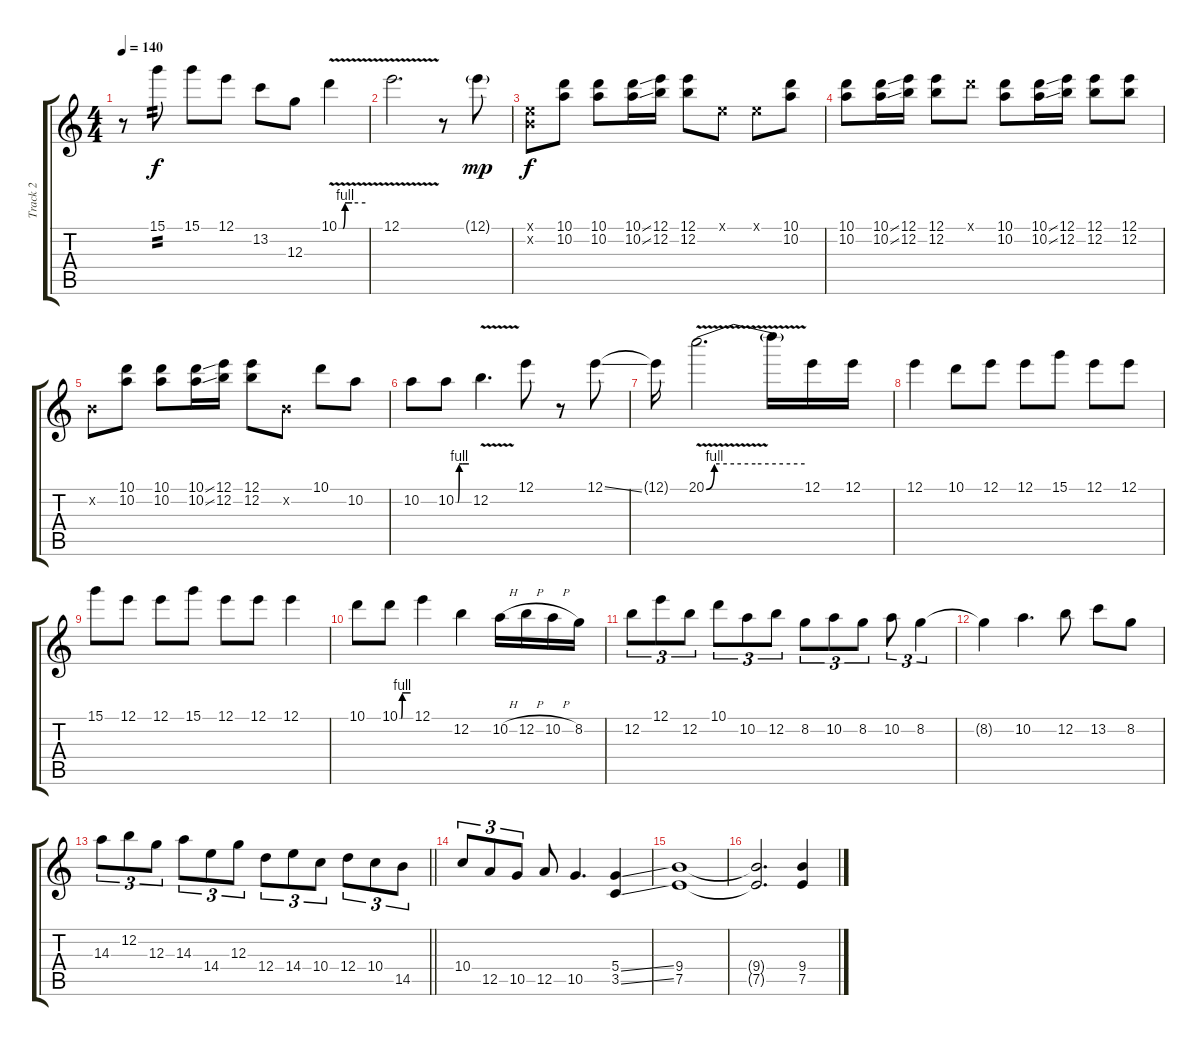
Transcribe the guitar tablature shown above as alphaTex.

\track ("Track 2" "Track 2") {instrument overdrivenguitar}
\staff {score tabs}
\tuning (E4 B3 G3 D3 A2 E2) {hide}
\ts (4 4)
\tempo 140
\clef g2
\ks c
r.8{dy f} 15.1.8{tp 2} 15.1.8 12.1.8 13.2.8 12.3.8 10.1{be (custom 0 0 9 0 14 4 30 4 60 4) v}.4 |
12.1{v}.2{d} r.8 12.1{g}.8{dy mp} |
(0.1{x} 0.2{x}).8{dy f} (10.1 10.2).8 (10.1 10.2).8 (10.1{ss} 10.2{ss}).16 (12.1 12.2).16 (12.1 12.2).8 0.1{x}.8 0.1{x}.8 (10.1 10.2).8 |
(10.1 10.2).8 (10.1{ss} 10.2{ss}).16 (12.1 12.2).16 (12.1 12.2).8 10.1{x}.8 (10.1 10.2).8 (10.1{ss} 10.2{ss}).16 (12.1 12.2).16 (12.1 12.2).8 (12.1 12.2).8 |
0.2{x}.8 (10.1 10.2).8 (10.1 10.2).8 (10.1{ss} 10.2{ss}).16 (12.1 12.2).16 (12.1 12.2).8 0.2{x}.8 10.1.8 10.2.8 |
10.2.8 10.2{be (custom 0 0 9 0 16 4 30 4 60 4)}.8 12.2{v}.4{d} 12.1.8 r.8 12.1{ss}.8 |
12.1{t}.16 20.1{be (custom 0 0 5 4 17 4 30 4 60 4) v}.2{d} 20.1{t}.16 12.1.16 12.1.16 |
12.1.4 10.1.8 12.1.8 12.1.8 15.1.8 12.1.8 12.1.8 |
15.1.8 12.1.8 12.1.8 15.1.8 12.1.8 12.1.8 12.1.4 |
10.1.8 10.1{be (custom 0 0 10 0 15 4 30 4 60 4)}.8 12.1.4 12.2.4 10.2{h}.16 12.2{h}.16 10.2{h}.16 8.2.16 |
12.2.8{tu (3 2)} 12.1.8{tu (3 2)} 12.2.8{tu (3 2)} 10.1.8{tu (3 2)} 10.2.8{tu (3 2)} 12.2.8{tu (3 2)} 8.2.8{tu (3 2)} 10.2.8{tu (3 2)} 8.2.8{tu (3 2)} 10.2.8{tu (3 2)} 8.2.4{tu (3 2)} |
8.2{t}.4 10.2.4{d} 12.2.8 13.2.8 8.2.8 |
\barLineRight lightlight
14.3.8{tu (3 2)} 12.2.8{tu (3 2)} 12.3.8{tu (3 2)} 14.3.8{tu (3 2)} 14.4.8{tu (3 2)} 12.3.8{tu (3 2)} 12.4.8{tu (3 2)} 14.4.8{tu (3 2)} 10.4.8{tu (3 2)} 12.4.8{tu (3 2)} 10.4.8{tu (3 2)} 14.5.8{tu (3 2)} |
10.4.8{tu (3 2)} 12.5.8{tu (3 2)} 10.5.8{tu (3 2)} 12.5.8 10.5.4{d} (5.4{ss} 3.5{ss}).4 |
(9.4 7.5).1 |
(9.4{t} 7.5{t}).2{d} (9.4{ss} 7.5{ss}).4
